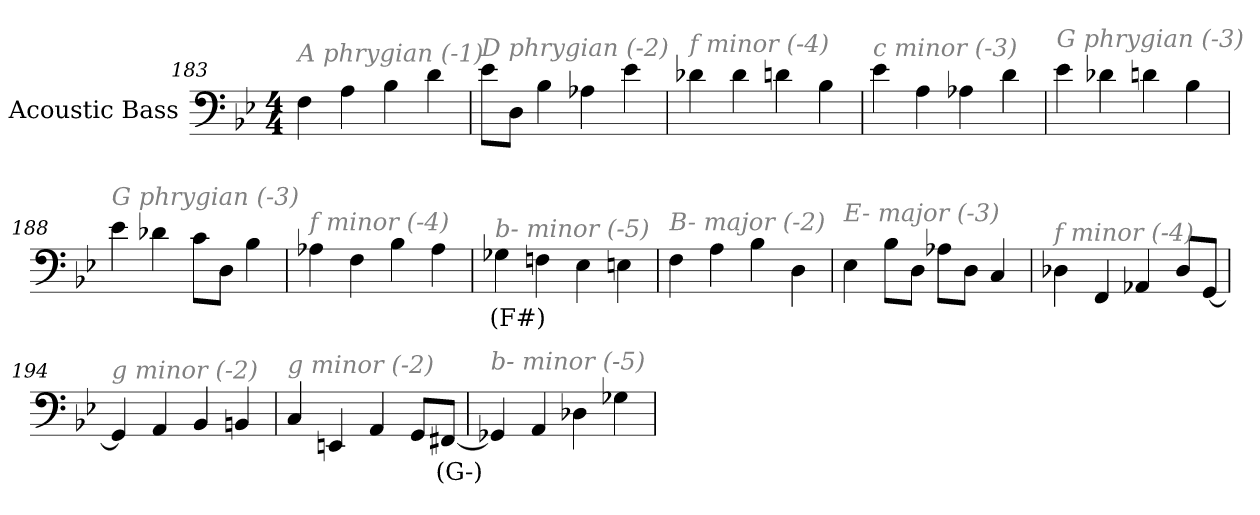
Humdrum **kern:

**kern	**text
*part1	*part1
*staff1	*staff1
*I"Acoustic Bass	*
*clefF4	*
*ITrd7c12	*
*k[b-e-]	*
*B-:	*
*M4/4	*
=183	=183
!LO:TX:i:color=#808080:t=A phrygian (-1)	!
4FF	.
4AA	.
4BB-	.
4D	.
=184	=184
!LO:TX:i:color=#808080:t=D phrygian (-2)	!
8E-L	.
8DDJ	.
4BB-	.
4AA-X	.
4E-	.
=185	=185
!LO:TX:i:color=#808080:t=f minor (-4)	!
4D-X	.
4D-	.
4Dn	.
4BB-	.
=186	=186
!LO:TX:i:color=#808080:t=c minor (-3)	!
4E-	.
4AA	.
4AA-X	.
4D	.
=187	=187
!LO:TX:i:color=#808080:t=G phrygian (-3)	!
4E-	.
4D-X	.
4Dn	.
4BB-	.
=188	=188
!LO:TX:i:color=#808080:t=G phrygian (-3)	!
4E-	.
4D-X	.
8CL	.
8DDJ	.
4BB-	.
=189	=189
!LO:TX:i:color=#808080:t=f minor (-4)	!
4AA-X	.
4FF	.
4BB-	.
4AA-	.
=190	=190
!LO:TX:i:color=#808080:t=b- minor (-5)	!
4GG-Xi	(F#)
4FFn	.
4EE-	.
4EEn	.
=191	=191
!LO:TX:i:color=#808080:t=B- major (-2)	!
4FF	.
4AA	.
4BB-	.
4DD	.
=192	=192
!LO:TX:i:color=#808080:t=E- major (-3)	!
4EE-	.
8BB-L	.
8DDJ	.
8AA-XL	.
8DDJ	.
4CC	.
=193	=193
!LO:TX:i:color=#808080:t=f minor (-4)	!
4DD-X	.
4FFF	.
4AAA-X	.
8DD-L	.
[8GGGJ	.
=194	=194
!LO:TX:i:color=#808080:t=g minor (-2)	!
4GGG]	.
4AAA	.
4BBB-	.
4BBBn	.
=195	=195
!LO:TX:i:color=#808080:t=g minor (-2)	!
4CC	.
4EEEn	.
4AAA	.
8GGGL	.
[8FFF#XiJ	(G-)
=196	=196
!LO:TX:i:color=#808080:t=b- minor (-5)	!
4GGG-X]	.
4AAA	.
4DD-X	.
4GG-X	.
=	=
*-	*-
